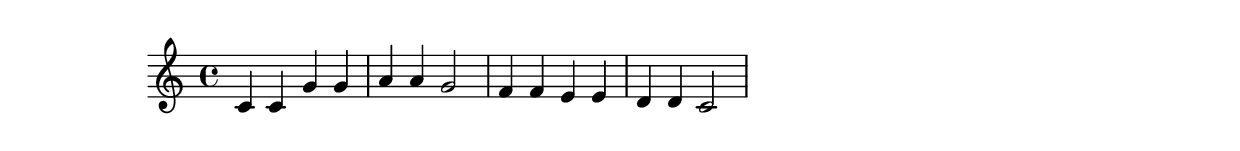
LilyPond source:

\language "english"
\relative
{
	c'4 c g' g a a g2
	f4 f e e d d c2
}
